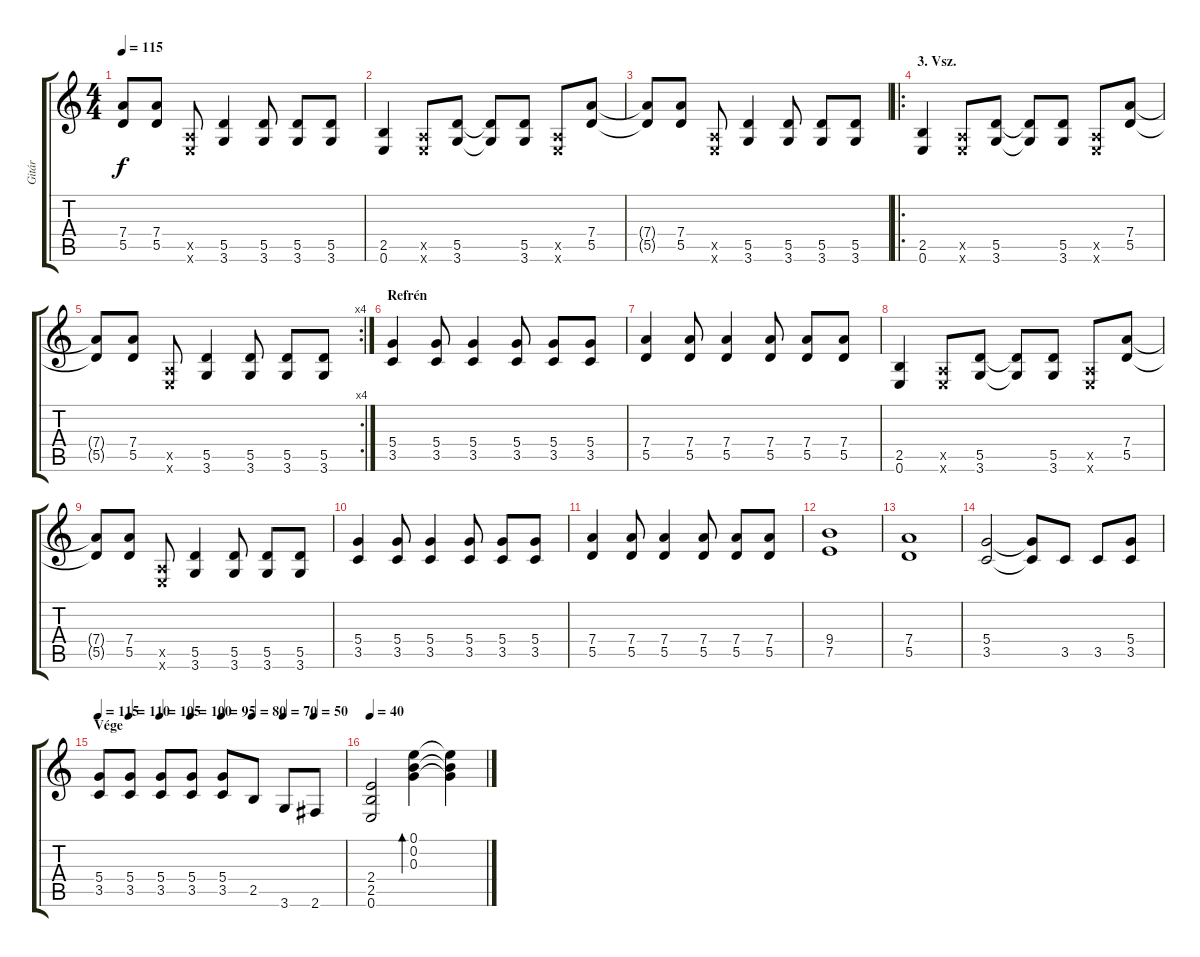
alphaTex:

\track ("Gitár" "Gitár") {instrument acousticguitarsteel}
\staff {score tabs}
\tuning (E4 B3 G3 D3 A2 E2) {hide}
\ts (4 4)
\tempo 115
\clef g2
\ks c
(7.4{t} 5.5{t}).8{dy f} (7.4 5.5).8 (0.5{x} 0.6{x}).8 (5.5 3.6).4 (5.5 3.6).8 (5.5 3.6).8 (5.5 3.6).8 |
(2.5 0.6).4 (0.5{x} 0.6{x}).8 (5.5 3.6).8 (5.5{t} 3.6{t}).8 (5.5 3.6).8 (0.5{x} 0.6{x}).8 (7.4 5.5).8 |
(7.4{t} 5.5{t}).8 (7.4 5.5).8 (0.5{x} 0.6{x}).8 (5.5 3.6).4 (5.5 3.6).8 (5.5 3.6).8 (5.5 3.6).8 |
\ro
\section ("" "3. Vsz.")
(2.5 0.6).4 (0.5{x} 0.6{x}).8 (5.5 3.6).8 (5.5{t} 3.6{t}).8 (5.5 3.6).8 (0.5{x} 0.6{x}).8 (7.4 5.5).8 |
\rc 4
(7.4{t} 5.5{t}).8 (7.4 5.5).8 (0.5{x} 0.6{x}).8 (5.5 3.6).4 (5.5 3.6).8 (5.5 3.6).8 (5.5 3.6).8 |
\section ("" "Refrén")
(5.4 3.5).4 (5.4 3.5).8 (5.4 3.5).4 (5.4 3.5).8 (5.4 3.5).8 (5.4 3.5).8 |
(7.4 5.5).4 (7.4 5.5).8 (7.4 5.5).4 (7.4 5.5).8 (7.4 5.5).8 (7.4 5.5).8 |
(2.5 0.6).4 (0.5{x} 0.6{x}).8 (5.5 3.6).8 (5.5{t} 3.6{t}).8 (5.5 3.6).8 (0.5{x} 0.6{x}).8 (7.4 5.5).8 |
(7.4{t} 5.5{t}).8 (7.4 5.5).8 (0.5{x} 0.6{x}).8 (5.5 3.6).4 (5.5 3.6).8 (5.5 3.6).8 (5.5 3.6).8 |
(5.4 3.5).4 (5.4 3.5).8 (5.4 3.5).4 (5.4 3.5).8 (5.4 3.5).8 (5.4 3.5).8 |
(7.4 5.5).4 (7.4 5.5).8 (7.4 5.5).4 (7.4 5.5).8 (7.4 5.5).8 (7.4 5.5).8 |
(9.4 7.5).1 |
(7.4 5.5).1 |
(5.4 3.5).2 (5.4{t} 3.5{t}).8 3.5.8 3.5.8 (5.4 3.5).8 |
\section ("" "Vége")
\tempo 115
\tempo (110 0.125)
\tempo (105 0.25)
\tempo (100 0.375)
\tempo (95 0.5)
\tempo (80 0.625)
\tempo (70 0.75)
\tempo (50 0.875)
(5.4 3.5).8 (5.4 3.5).8 (5.4 3.5).8 (5.4 3.5).8 (5.4 3.5).8 2.5.8 3.6.8 2.6.8 |
\tempo 40
(2.4 2.5 0.6).2 (0.1 0.2 0.3).4{bd 120} (0.1{t} 0.2{t} 0.3{t}).4
